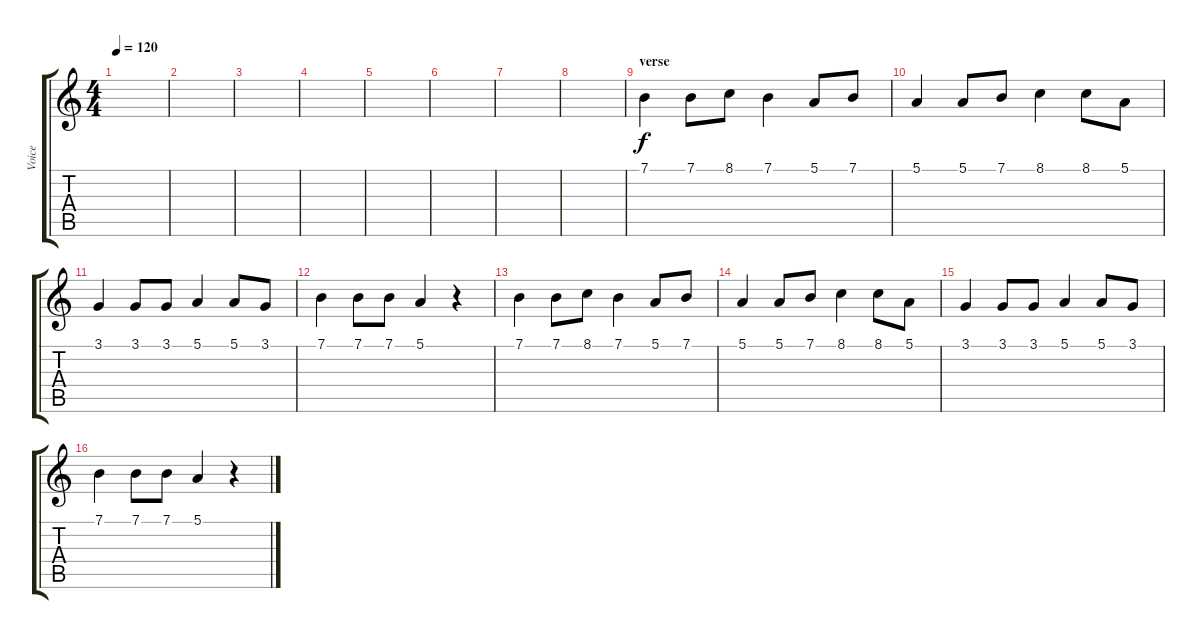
\track ("Voice" "Voice") {instrument choiraahs}
\staff {score tabs}
\tuning (E4 B3 G3 D3 A2 E2) {hide}
\ts (4 4)
\tempo 120
\clef g2
\ks c
|
|
|
|
|
|
|
|
\section ("" "verse")
7.1.4 7.1.8 8.1.8 7.1.4 5.1.8 7.1.8 |
5.1.4 5.1.8 7.1.8 8.1.4 8.1.8 5.1.8 |
3.1.4 3.1.8 3.1.8 5.1.4 5.1.8 3.1.8 |
7.1.4 7.1.8 7.1.8 5.1.4 r.4 |
7.1.4 7.1.8 8.1.8 7.1.4 5.1.8 7.1.8 |
5.1.4 5.1.8 7.1.8 8.1.4 8.1.8 5.1.8 |
3.1.4 3.1.8 3.1.8 5.1.4 5.1.8 3.1.8 |
7.1.4 7.1.8 7.1.8 5.1.4 r.4
